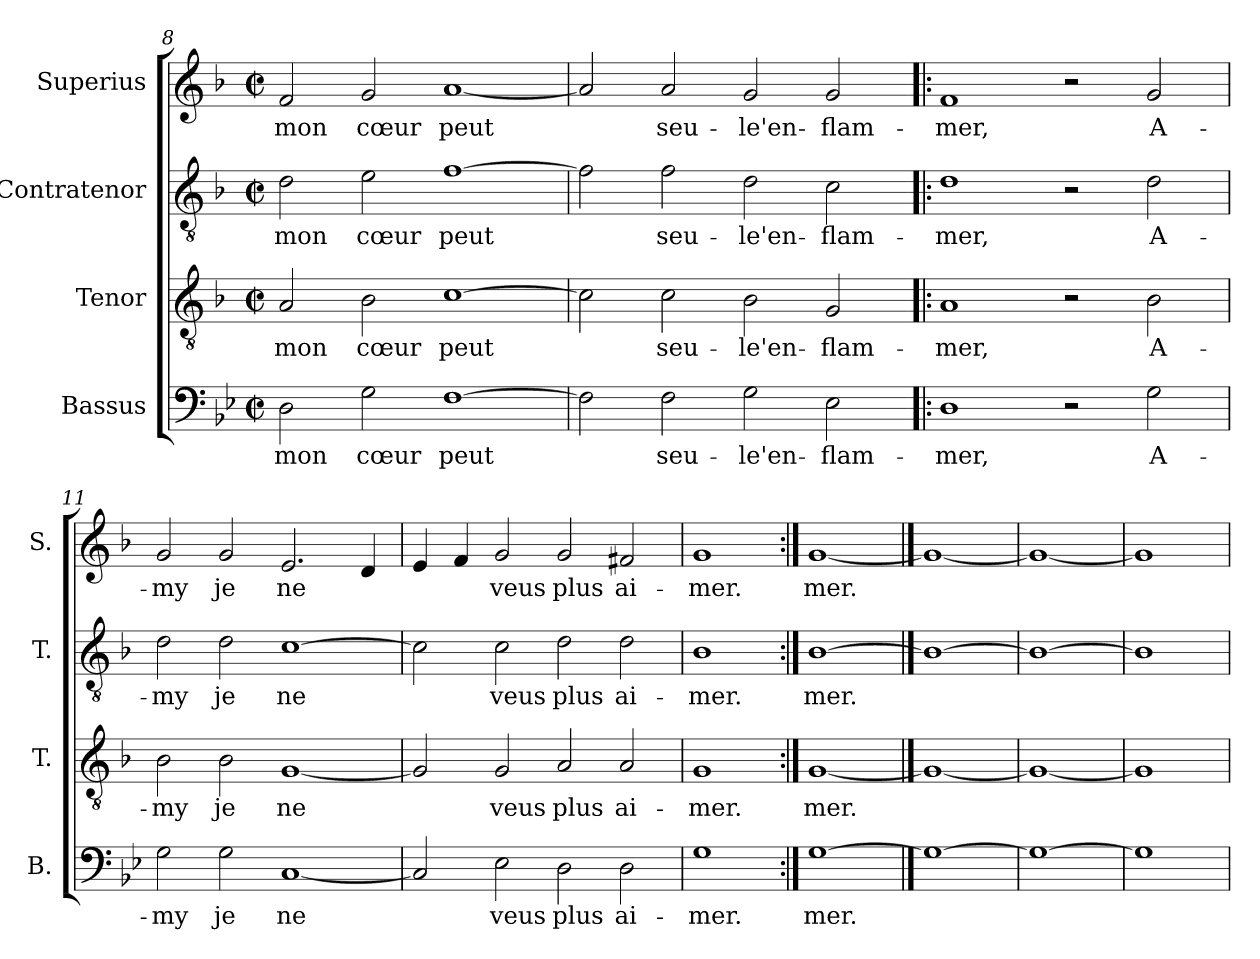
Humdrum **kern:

**kern	**text	**kern	**text	**kern	**text	**kern	**text
*part4	*part4	*part3	*part3	*part2	*part2	*part1	*part1
*staff4	*staff4	*staff3	*staff3	*staff2	*staff2	*staff1	*staff1
*I"Bassus	*	*I"Tenor	*	*I"Contratenor	*	*I"Superius	*
*I'B.	*	*I'T.	*	*I'T.	*	*I'S.	*
!!LO:LB:g=z
*clefF4	*	*clefGv2	*	*clefGv2	*	*clefG2	*
*k[b-e-]	*	*k[b-]	*	*k[b-]	*	*k[b-]	*
*B-:	*	*F:	*	*F:	*	*F:	*
*M2/2	*	*M2/2	*	*M2/2	*	*M2/2	*
*met(c|)	*	*met(c|)	*	*met(c|)	*	*met(c|)	*
=8	=8	=8	=8	=8	=8	=8	=8
2D\	mon	2A/	mon	2d\	mon	2f/	mon
2G\	cœur	2B-\	cœur	2e\	cœur	2g/	cœur
[1F\	peut	[1c\	peut	[1f\	peut	[1a/	peut
=9	=9	=9	=9	=9	=9	=9	=9
2F\]	.	2c\]	.	2f\]	.	2a/]	.
2F\	seu-	2c\	seu-	2f\	seu-	2a/	seu-
2G\	-le'en-	2B-\	-le'en-	2d\	-le'en-	2g/	-le'en-
2E-\	-flam-	2G/	-flam-	2c\	-flam-	2g/	-flam-
=10!|:	=10!|:	=10!|:	=10!|:	=10!|:	=10!|:	=10!|:	=10!|:
1D\	-mer,	1A/	-mer,	1d\	-mer,	1f/	-mer,
2r	.	2r	.	2r	.	2r	.
2G\	A-	2B-\	A-	2d\	A-	2g/	A-
=11	=11	=11	=11	=11	=11	=11	=11
2G\	-my	2B-\	-my	2d\	-my	2g/	-my
2G\	je	2B-\	je	2d\	je	2g/	je
[1C/	ne	[1G/	ne	[1c\	ne	2.e/	ne
.	.	.	.	.	.	4d/	.
=12	=12	=12	=12	=12	=12	=12	=12
2C/]	.	2G/]	.	2c\]	.	4e/	.
.	.	.	.	.	.	4f/	.
2E-\	veus	2G/	veus	2c\	veus	2g/	veus
2D\	plus	2A/	plus	2d\	plus	2g/	plus
2D\	ai-	2A/	ai-	2d\	ai-	2f#X/	ai-
=13	=13	=13	=13	=13	=13	=13	=13
1G\	-mer.	1G/	-mer.	1B-\	-mer.	1g/	-mer.
=14:|!	=14:|!	=14:|!	=14:|!	=14:|!	=14:|!	=14:|!	=14:|!
[1G\	mer.	[1G/	mer.	[1B-\	mer.	[1g/	mer.
==15	==15	==15	==15	==15	==15	==15	==15
1G\_	.	1G/_	.	1B-\_	.	1g/_	.
=16	=16	=16	=16	=16	=16	=16	=16
1G\_	.	1G/_	.	1B-\_	.	1g/_	.
=17	=17	=17	=17	=17	=17	=17	=17
1G\]	.	1G/]	.	1B-\]	.	1g/]	.
=	=	=	=	=	=	=	=
*-	*-	*-	*-	*-	*-	*-	*-
